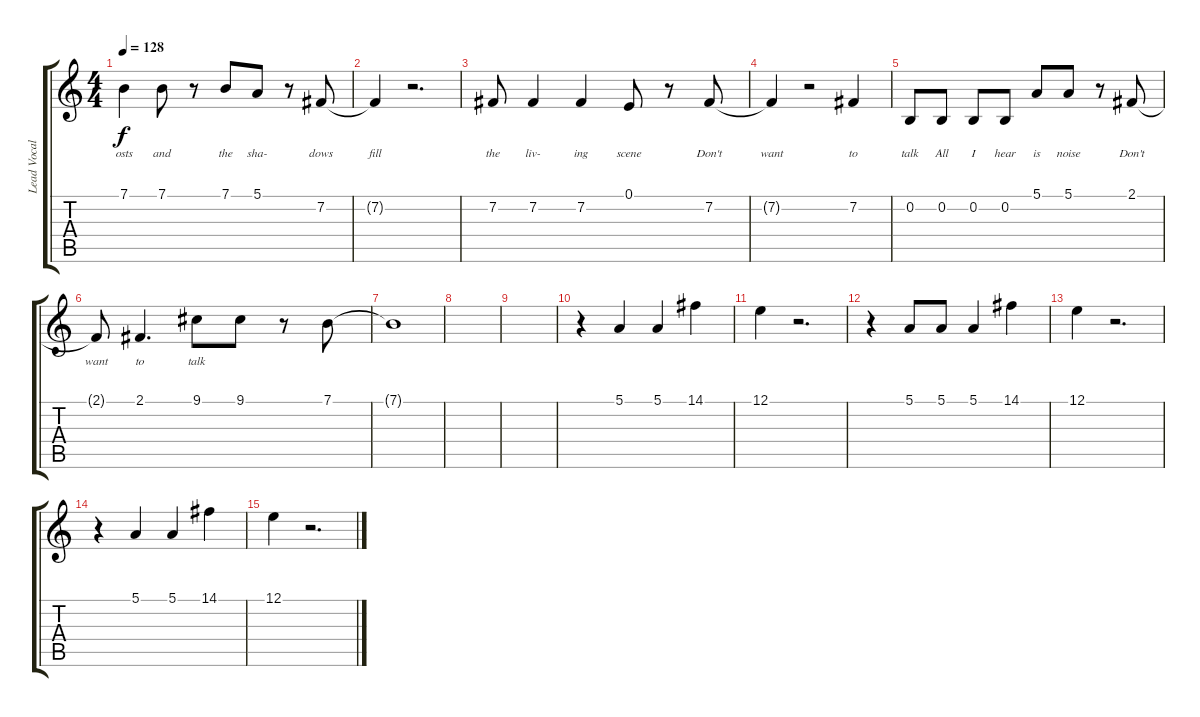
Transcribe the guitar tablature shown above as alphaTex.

\track ("Lead Vocals" "Lead Vocal") {instrument lead1square}
\staff {score tabs}
\tuning (E4 B3 G3 D3 A2 E2) {hide}
\ts (4 4)
\tempo 128
\clef g2
\ks c
7.1.4{lyrics (0 "osts") lyrics (1 "") lyrics (2 "") lyrics (3 "") lyrics (4 "") dy f} 7.1.8{lyrics (0 "and") lyrics (1 "") lyrics (2 "") lyrics (3 "") lyrics (4 "")} r.8 7.1.8{lyrics (0 "the") lyrics (1 "") lyrics (2 "") lyrics (3 "") lyrics (4 "")} 5.1.8{lyrics (0 "sha-") lyrics (1 "") lyrics (2 "") lyrics (3 "") lyrics (4 "")} r.8 7.2.8{lyrics (0 "dows") lyrics (1 "") lyrics (2 "") lyrics (3 "") lyrics (4 "")} |
7.2{t}.4{lyrics (0 "fill") lyrics (1 "") lyrics (2 "") lyrics (3 "") lyrics (4 "")} r.2{d} |
7.2.8{lyrics (0 "the") lyrics (1 "") lyrics (2 "") lyrics (3 "") lyrics (4 "")} 7.2.4{lyrics (0 "liv-") lyrics (1 "") lyrics (2 "") lyrics (3 "") lyrics (4 "")} 7.2.4{lyrics (0 "ing") lyrics (1 "") lyrics (2 "") lyrics (3 "") lyrics (4 "")} 0.1.8{lyrics (0 "scene") lyrics (1 "") lyrics (2 "") lyrics (3 "") lyrics (4 "")} r.8 7.2.8{lyrics (0 "Don't") lyrics (1 "") lyrics (2 "") lyrics (3 "") lyrics (4 "")} |
7.2{t}.4{lyrics (0 "want") lyrics (1 "") lyrics (2 "") lyrics (3 "") lyrics (4 "")} r.2 7.2.4{lyrics (0 "to") lyrics (1 "") lyrics (2 "") lyrics (3 "") lyrics (4 "")} |
0.2.8{lyrics (0 "talk") lyrics (1 "") lyrics (2 "") lyrics (3 "") lyrics (4 "")} 0.2.8{lyrics (0 "All") lyrics (1 "") lyrics (2 "") lyrics (3 "") lyrics (4 "")} 0.2.8{lyrics (0 "I") lyrics (1 "") lyrics (2 "") lyrics (3 "") lyrics (4 "")} 0.2.8{lyrics (0 "hear") lyrics (1 "") lyrics (2 "") lyrics (3 "") lyrics (4 "")} 5.1.8{lyrics (0 "is") lyrics (1 "") lyrics (2 "") lyrics (3 "") lyrics (4 "")} 5.1.8{lyrics (0 "noise") lyrics (1 "") lyrics (2 "") lyrics (3 "") lyrics (4 "")} r.8 2.1.8{lyrics (0 "Don't") lyrics (1 "") lyrics (2 "") lyrics (3 "") lyrics (4 "")} |
2.1{t}.8{lyrics (0 "want") lyrics (1 "") lyrics (2 "") lyrics (3 "") lyrics (4 "")} 2.1.4{d lyrics (0 "to") lyrics (1 "") lyrics (2 "") lyrics (3 "") lyrics (4 "")} 9.1.8{lyrics (0 "talk") lyrics (1 "") lyrics (2 "") lyrics (3 "") lyrics (4 "")} 9.1.8{lyrics (0 "") lyrics (1 "") lyrics (2 "") lyrics (3 "") lyrics (4 "")} r.8 7.1.8{lyrics (0 "") lyrics (1 "") lyrics (2 "") lyrics (3 "") lyrics (4 "")} |
7.1{t}.1{lyrics (0 "") lyrics (1 "") lyrics (2 "") lyrics (3 "") lyrics (4 "")} |
|
|
r.4 5.1.4{lyrics (0 "") lyrics (1 "") lyrics (2 "") lyrics (3 "") lyrics (4 "")} 5.1.4{lyrics (0 "") lyrics (1 "") lyrics (2 "") lyrics (3 "") lyrics (4 "")} 14.1.4{lyrics (0 "") lyrics (1 "") lyrics (2 "") lyrics (3 "") lyrics (4 "")} |
12.1.4{lyrics (0 "") lyrics (1 "") lyrics (2 "") lyrics (3 "") lyrics (4 "")} r.2{d} |
r.4 5.1.8{lyrics (0 "") lyrics (1 "") lyrics (2 "") lyrics (3 "") lyrics (4 "")} 5.1.8{lyrics (0 "") lyrics (1 "") lyrics (2 "") lyrics (3 "") lyrics (4 "")} 5.1.4{lyrics (0 "") lyrics (1 "") lyrics (2 "") lyrics (3 "") lyrics (4 "")} 14.1.4{lyrics (0 "") lyrics (1 "") lyrics (2 "") lyrics (3 "") lyrics (4 "")} |
12.1.4{lyrics (0 "") lyrics (1 "") lyrics (2 "") lyrics (3 "") lyrics (4 "")} r.2{d} |
r.4 5.1.4{lyrics (0 "") lyrics (1 "") lyrics (2 "") lyrics (3 "") lyrics (4 "")} 5.1.4{lyrics (0 "") lyrics (1 "") lyrics (2 "") lyrics (3 "") lyrics (4 "")} 14.1.4{lyrics (0 "") lyrics (1 "") lyrics (2 "") lyrics (3 "") lyrics (4 "")} |
12.1.4{lyrics (0 "") lyrics (1 "") lyrics (2 "") lyrics (3 "") lyrics (4 "")} r.2{d}
